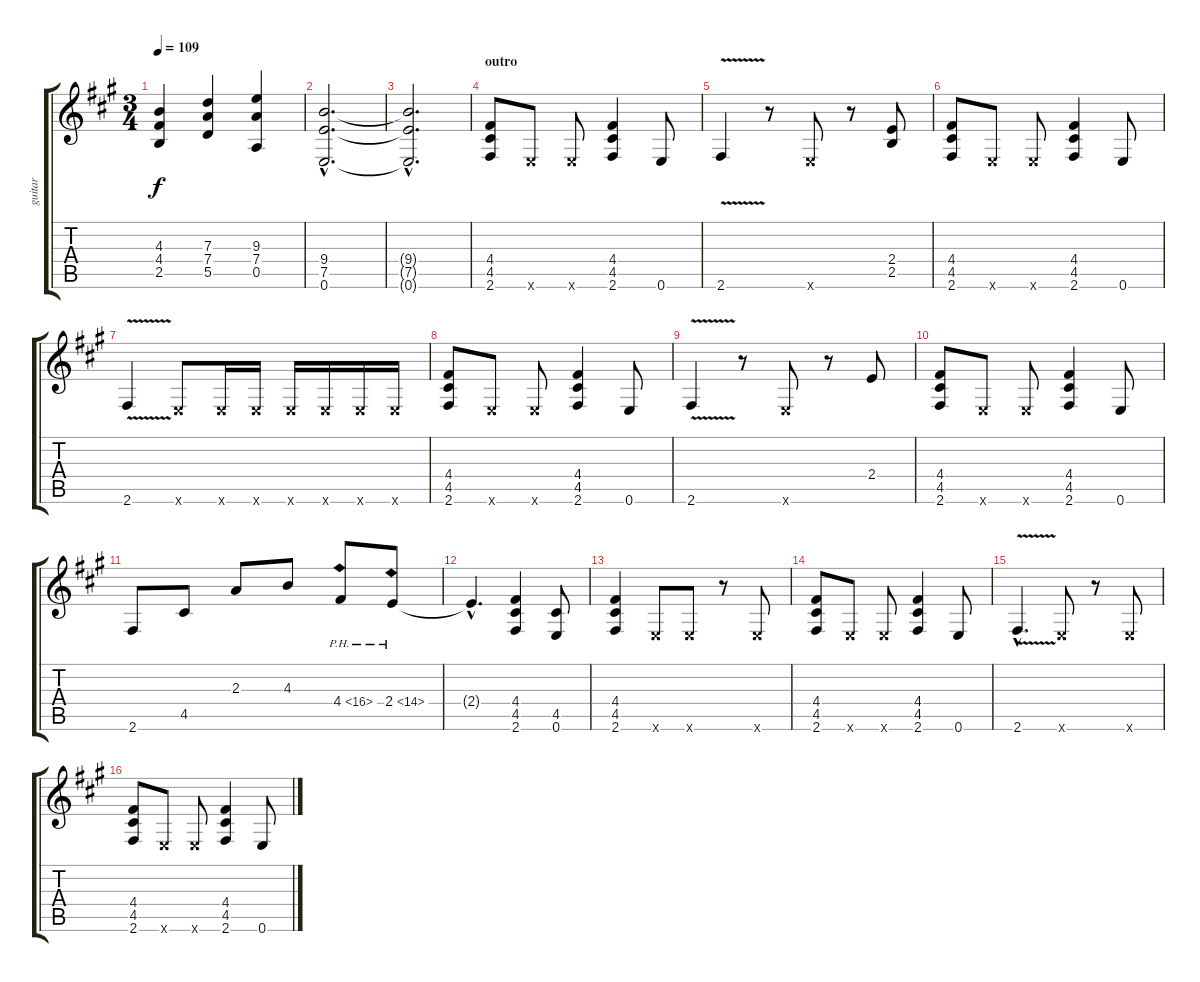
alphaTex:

\track ("guitar" "guitar") {instrument distortionguitar}
\staff {score tabs}
\tuning (E4 B3 G3 D3 A2 E2) {hide}
\ts (3 4)
\tempo 109
\clef g2
\ks a
(4.3{t} 4.4{t} 2.5{t}).4{dy f} (7.3 7.4 5.5).4 (9.3 7.4 0.5).4 |
(9.4{hac} 7.5{hac} 0.6{hac}).2{d} |
(9.4{hac t} 7.5{hac t} 0.6{hac t}).2{d} |
\section ("" "outro")
(4.4 4.5 2.6).8 0.6{x}.8 0.6{x}.8 (4.4 4.5 2.6).4 0.6.8 |
2.6{v}.4 r.8 0.6{x}.8 r.8 (2.4 2.5).8 |
(4.4 4.5 2.6).8 0.6{x}.8 0.6{x}.8 (4.4 4.5 2.6).4 0.6.8 |
2.6{v}.4 0.6{x}.8 0.6{x}.16 0.6{x}.16 0.6{x}.16 0.6{x}.16 0.6{x}.16 0.6{x}.16 |
(4.4 4.5 2.6).8 0.6{x}.8 0.6{x}.8 (4.4 4.5 2.6).4 0.6.8 |
2.6{v}.4 r.8 0.6{x}.8 r.8 2.4.8 |
(4.4 4.5 2.6).8 0.6{x}.8 0.6{x}.8 (4.4 4.5 2.6).4 0.6.8 |
2.6.8 4.5.8 2.3.8 4.3.8 4.4{ph 12}.8 2.4{ph 12}.8 |
2.4{hac t}.4{d} (4.4 4.5 2.6).4 (4.5 0.6).8 |
(4.4 4.5 2.6).4 0.6{x}.8 0.6{x}.8 r.8 0.6{x}.8 |
(4.4 4.5 2.6).8 0.6{x}.8 0.6{x}.8 (4.4 4.5 2.6).4 0.6.8 |
2.6{v hac}.4{d} 0.6{x}.8 r.8 0.6{x}.8 |
(4.4 4.5 2.6).8 0.6{x}.8 0.6{x}.8 (4.4 4.5 2.6).4 0.6.8
